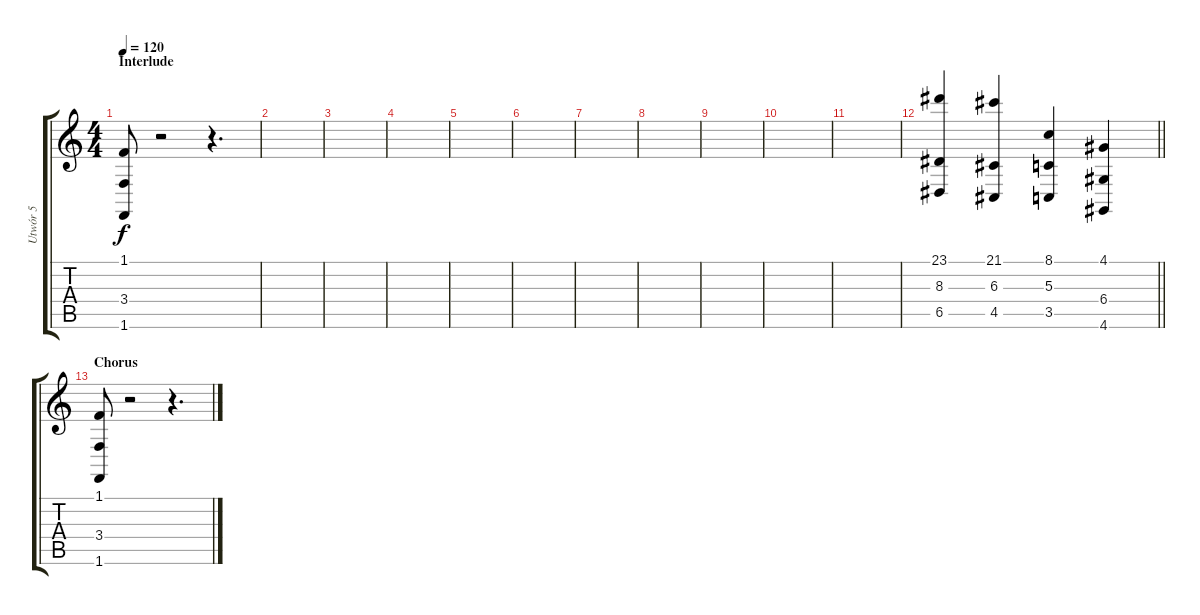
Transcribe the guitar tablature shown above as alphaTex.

\track ("Utwór 5" "Utwór 5") {instrument stringensemble1}
\staff {score tabs}
\tuning (E4 B3 G3 D3 A2 E2) {hide}
\ts (4 4)
\section ("" "Interlude")
\tempo 120
\clef g2
\ks c
(1.1 3.4 1.6).8{dy f} r.2 r.4{d} |
|
|
|
|
|
|
|
|
|
|
\barLineRight lightlight
(23.1 8.3 6.5).4 (21.1 6.3 4.5).4 (8.1 5.3 3.5).4 (4.1 6.4 4.6).4 |
\section ("" "Chorus")
(1.1 3.4 1.6).8 r.2 r.4{d}
